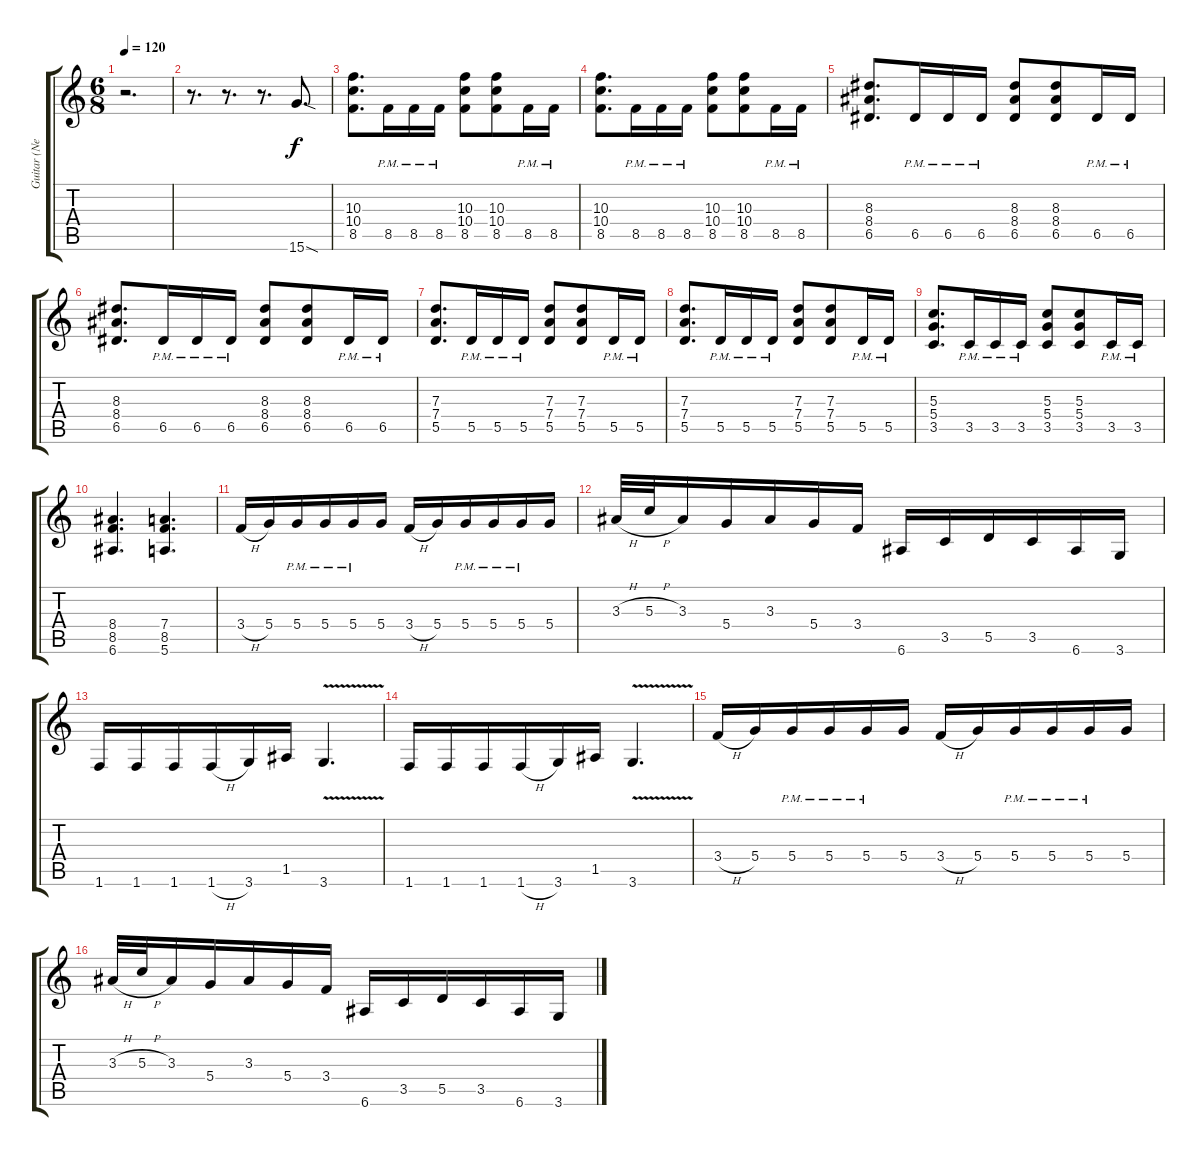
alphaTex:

\track ("Guitar (Nelson)" "Guitar (Ne") {instrument overdrivenguitar}
\staff {score tabs}
\tuning (E4 B3 G3 D3 A2 E2) {hide}
\ts (6 8)
\tempo 120
\clef g2
\ks c
r.2{d dy f} |
r.8{d} r.8{d} r.8{d} 15.6{sod}.8{d} |
(10.3 10.4 8.5).8{d} 8.5{pm}.16 8.5{pm}.16 8.5{pm}.16 (10.3 10.4 8.5).8 (10.3 10.4 8.5).8 8.5{pm}.16 8.5{pm}.16 |
(10.3 10.4 8.5).8{d} 8.5{pm}.16 8.5{pm}.16 8.5{pm}.16 (10.3 10.4 8.5).8 (10.3 10.4 8.5).8 8.5{pm}.16 8.5{pm}.16 |
(8.3 8.4 6.5).8{d} 6.5{pm}.16 6.5{pm}.16 6.5{pm}.16 (8.3 8.4 6.5).8 (8.3 8.4 6.5).8 6.5{pm}.16 6.5{pm}.16 |
(8.3 8.4 6.5).8{d} 6.5{pm}.16 6.5{pm}.16 6.5{pm}.16 (8.3 8.4 6.5).8 (8.3 8.4 6.5).8 6.5{pm}.16 6.5{pm}.16 |
(7.3 7.4 5.5).8{d} 5.5{pm}.16 5.5{pm}.16 5.5{pm}.16 (7.3 7.4 5.5).8 (7.3 7.4 5.5).8 5.5{pm}.16 5.5{pm}.16 |
(7.3 7.4 5.5).8{d} 5.5{pm}.16 5.5{pm}.16 5.5{pm}.16 (7.3 7.4 5.5).8 (7.3 7.4 5.5).8 5.5{pm}.16 5.5{pm}.16 |
(5.3 5.4 3.5).8{d} 3.5{pm}.16 3.5{pm}.16 3.5{pm}.16 (5.3 5.4 3.5).8 (5.3 5.4 3.5).8 3.5{pm}.16 3.5{pm}.16 |
(8.4 8.5 6.6).4{d} (7.4 8.5 5.6).4{d} |
3.4{h}.16 5.4.16 5.4{pm}.16 5.4{pm}.16 5.4{pm}.16 5.4.16 3.4{h}.16 5.4.16 5.4{pm}.16 5.4{pm}.16 5.4{pm}.16 5.4.16 |
3.3{h}.32 5.3{h}.32 3.3.16 5.4.16 3.3.16 5.4.16 3.4.16 6.6.16 3.5.16 5.5.16 3.5.16 6.6.16 3.6.16 |
1.6.16 1.6.16 1.6.16 1.6{h}.16 3.6.16 1.5.16 3.6{v}.4{d} |
1.6.16 1.6.16 1.6.16 1.6{h}.16 3.6.16 1.5.16 3.6{v}.4{d} |
3.4{h}.16 5.4.16 5.4{pm}.16 5.4{pm}.16 5.4{pm}.16 5.4.16 3.4{h}.16 5.4.16 5.4{pm}.16 5.4{pm}.16 5.4{pm}.16 5.4.16 |
3.3{h}.32 5.3{h}.32 3.3.16 5.4.16 3.3.16 5.4.16 3.4.16 6.6.16 3.5.16 5.5.16 3.5.16 6.6.16 3.6.16
